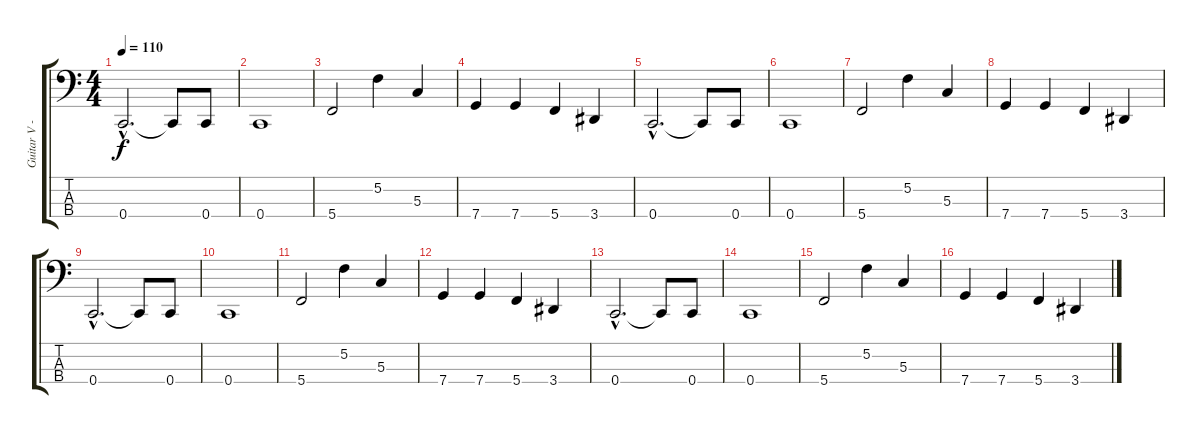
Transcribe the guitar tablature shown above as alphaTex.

\track ("Guitar V - Bass" "Guitar V -") {instrument electricbassfinger}
\staff {score tabs}
\tuning (F2 C2 G1 C1) {hide}
\ts (4 4)
\tempo 110
\clef f4
\ks c
0.4{hac}.2{d dy f} 0.4{t}.8 0.4.8 |
0.4.1 |
5.4.2 5.2.4 5.3.4 |
7.4.4 7.4.4 5.4.4 3.4.4 |
0.4{hac}.2{d} 0.4{t}.8 0.4.8 |
0.4.1 |
5.4.2 5.2.4 5.3.4 |
7.4.4 7.4.4 5.4.4 3.4.4 |
0.4{hac}.2{d} 0.4{t}.8 0.4.8 |
0.4.1 |
5.4.2 5.2.4 5.3.4 |
7.4.4 7.4.4 5.4.4 3.4.4 |
0.4{hac}.2{d} 0.4{t}.8 0.4.8 |
0.4.1 |
5.4.2 5.2.4 5.3.4 |
7.4.4 7.4.4 5.4.4 3.4.4
